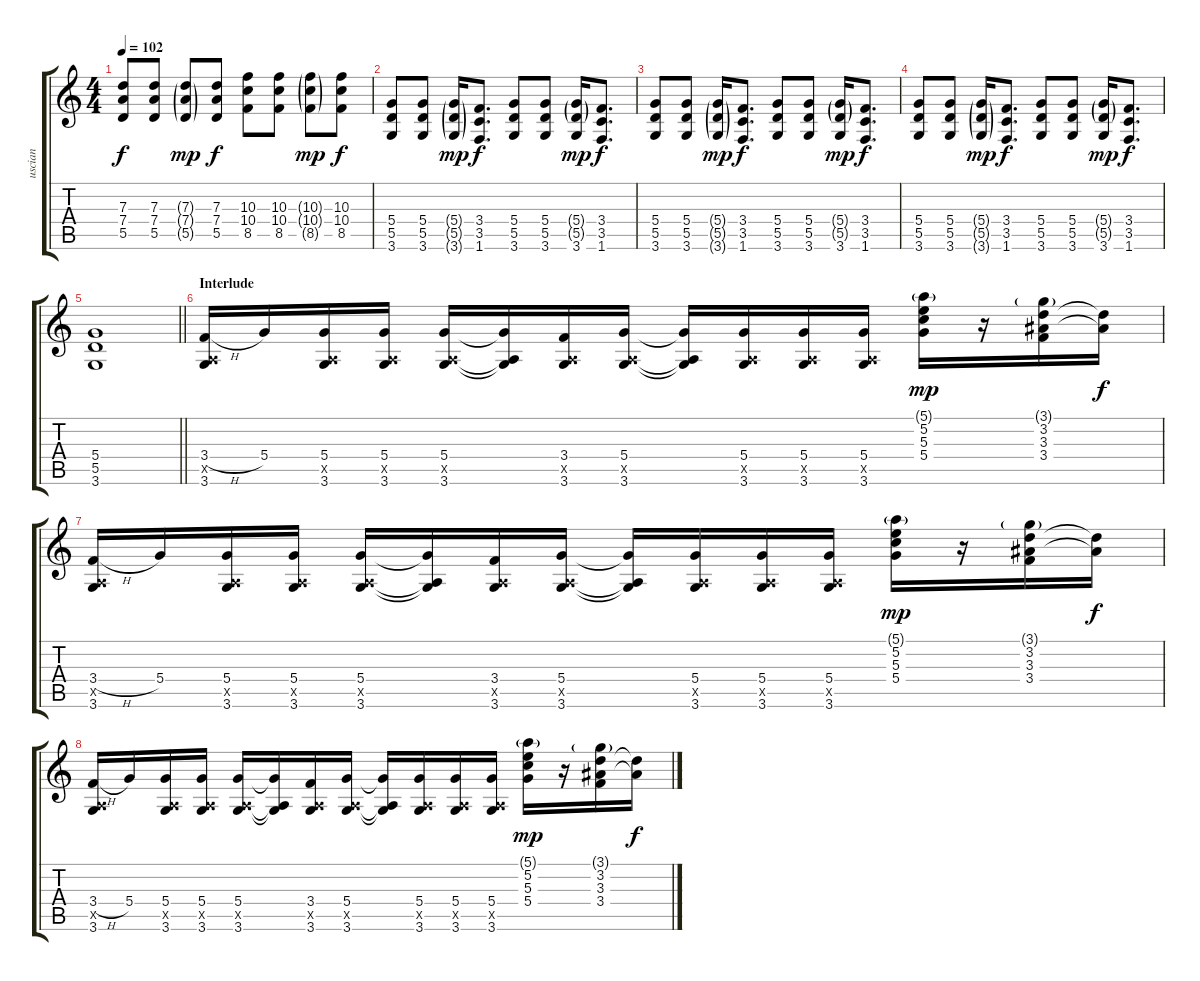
\track ("usciante 1" "uscian") {instrument electricguitarclean}
\staff {score tabs}
\tuning (E4 B3 G3 D3 A2 E2) {hide}
\ts (4 4)
\tempo 102
\clef g2
\ks c
(7.3 7.4 5.5).8{dy f} (7.3 7.4 5.5).8 (7.3{g} 7.4{g} 5.5{g}).8{dy mp} (7.3 7.4 5.5).8{dy f} (10.3 10.4 8.5).8 (10.3 10.4 8.5).8 (10.3{g} 10.4{g} 8.5{g}).8{dy mp} (10.3 10.4 8.5).8{dy f} |
(5.4 5.5 3.6).8 (5.4 5.5 3.6).8 (5.4{g} 5.5{g} 3.6{g}).16{dy mp} (3.4 3.5 1.6).8{d dy f} (5.4 5.5 3.6).8 (5.4 5.5 3.6).8 (5.4{g} 5.5{g} 3.6).16{dy mp} (3.4 3.5 1.6).8{d dy f} |
(5.4 5.5 3.6).8 (5.4 5.5 3.6).8 (5.4{g} 5.5{g} 3.6{g}).16{dy mp} (3.4 3.5 1.6).8{d dy f} (5.4 5.5 3.6).8 (5.4 5.5 3.6).8 (5.4{g} 5.5{g} 3.6).16{dy mp} (3.4 3.5 1.6).8{d dy f} |
(5.4 5.5 3.6).8 (5.4 5.5 3.6).8 (5.4{g} 5.5{g} 3.6{g}).16{dy mp} (3.4 3.5 1.6).8{d dy f} (5.4 5.5 3.6).8 (5.4 5.5 3.6).8 (5.4{g} 5.5{g} 3.6).16{dy mp} (3.4 3.5 1.6).8{d dy f} |
\barLineRight lightlight
(5.4 5.5 3.6).1 |
\section ("" "Interlude")
(3.4{h} 0.5{x} 3.6).16{instrument electricguitarclean} 5.4.16 (5.4 0.5{x} 3.6).16 (5.4 0.5{x} 3.6).16 (5.4 0.5{x} 3.6).16 (5.4{t} 0.5{t} 3.6{t}).16 (3.4 0.5{x} 3.6).16 (5.4 0.5{x} 3.6).16 (5.4{t} 0.5{t} 3.6{t}).16 (5.4 0.5{x} 3.6).16 (5.4 0.5{x} 3.6).16 (5.4 0.5{x} 3.6).16 (5.1{g} 5.2 5.3 5.4).16{dy mp} r.16 (3.1{g} 3.2 3.3 3.4).16 (3.2{t} 3.3{t}).16{dy f} |
(3.4{h} 0.5{x} 3.6).16 5.4.16 (5.4 0.5{x} 3.6).16 (5.4 0.5{x} 3.6).16 (5.4 0.5{x} 3.6).16 (5.4{t} 0.5{t} 3.6{t}).16 (3.4 0.5{x} 3.6).16 (5.4 0.5{x} 3.6).16 (5.4{t} 0.5{t} 3.6{t}).16 (5.4 0.5{x} 3.6).16 (5.4 0.5{x} 3.6).16 (5.4 0.5{x} 3.6).16 (5.1{g} 5.2 5.3 5.4).16{dy mp} r.16 (3.1{g} 3.2 3.3 3.4).16 (3.2{t} 3.3{t}).16{dy f} |
(3.4{h} 0.5{x} 3.6).16 5.4.16 (5.4 0.5{x} 3.6).16 (5.4 0.5{x} 3.6).16 (5.4 0.5{x} 3.6).16 (5.4{t} 0.5{t} 3.6{t}).16 (3.4 0.5{x} 3.6).16 (5.4 0.5{x} 3.6).16 (5.4{t} 0.5{t} 3.6{t}).16 (5.4 0.5{x} 3.6).16 (5.4 0.5{x} 3.6).16 (5.4 0.5{x} 3.6).16 (5.1{g} 5.2 5.3 5.4).16{dy mp} r.16 (3.1{g} 3.2 3.3 3.4).16 (3.2{t} 3.3{t}).16{dy f}
